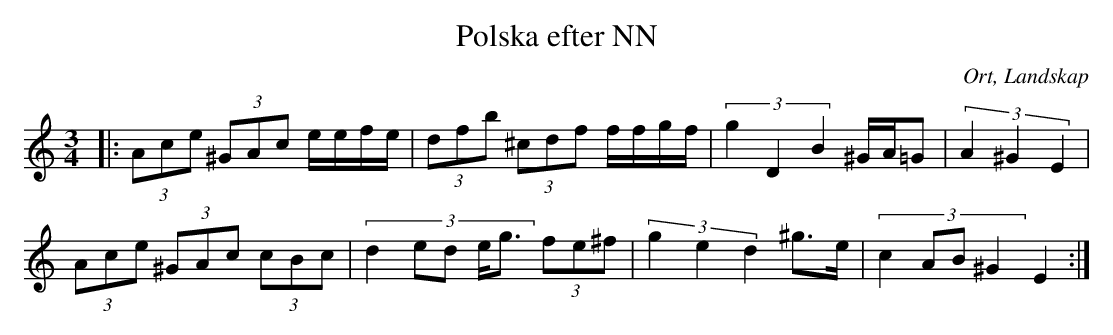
X:1
T:Polska efter NN
O:Ort, Landskap
M:3/4
L:1/8
K:C
|: (3 Ace (3^GAc e/e/f/e/| (3 dfb (3^cdf f/f/g/f/|(3:2:3 g2 D2 B2 ^G/A/=G|(3:2:3 Â2 A2 ^G2 E2|
(3 Ace (3^GAc (3cBc| (3:2:5 d2 ed e<g (3fe^f|(3:2:3 g2 e2 d2 ^g>e|(3:2:4 c2 AB ^G2 E2:|
